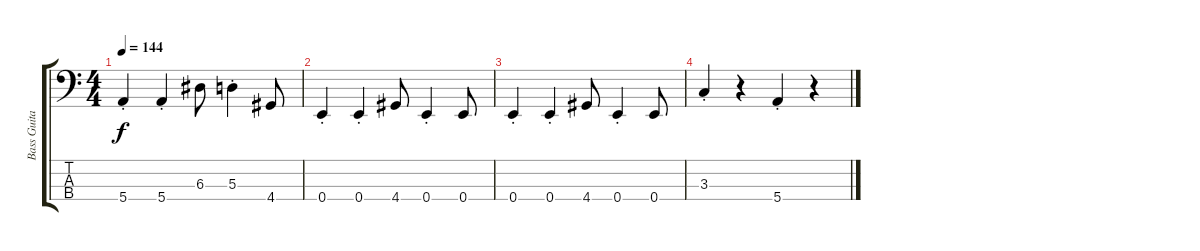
\track ("Bass Guitar" "Bass Guita") {instrument electricbassfinger}
\staff {score tabs}
\tuning (G2 D2 A1 E1) {hide}
\ts (4 4)
\tempo 144
\clef f4
\ks c
5.4{st}.4{dy f} 5.4{st}.4 6.3.8 5.3{st}.4 4.4.8 |
0.4{st}.4 0.4{st}.4 4.4.8 0.4{st}.4 0.4.8 |
0.4{st}.4 0.4{st}.4 4.4.8 0.4{st}.4 0.4.8 |
3.3{st}.4 r.4 5.4{st}.4 r.4
